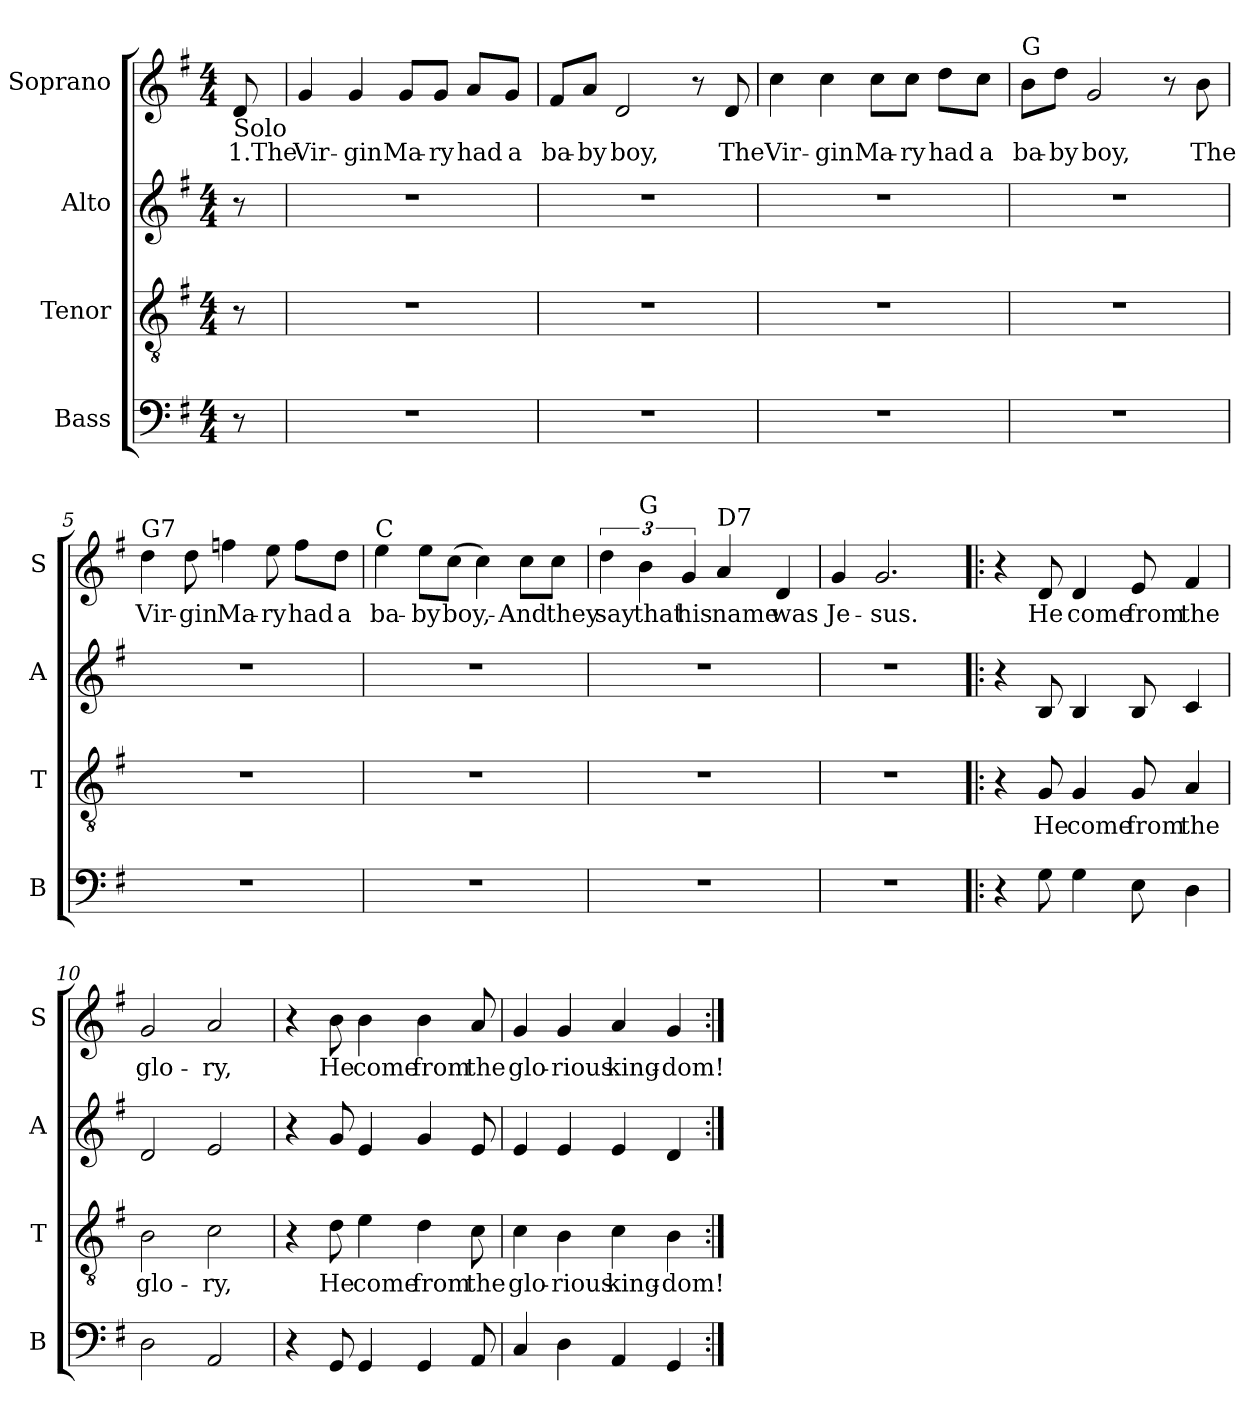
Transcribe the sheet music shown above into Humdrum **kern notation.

**kern	**kern	**text	**kern	**kern	**text
*part4	*part3	*part3	*part2	*part1	*part1
*staff4	*staff3	*staff3	*staff2	*staff1	*staff1
*I"Bass	*I"Tenor	*	*I"Alto	*I"Soprano	*
*I'B	*I'T	*	*I'A	*I'S	*
*clefF4	*clefGv2	*	*clefG2	*clefG2	*
*k[f#]	*k[f#]	*	*k[f#]	*k[f#]	*
*G:	*G:	*	*G:	*G:	*
*M4/4	*M4/4	*	*M4/4	*M4/4	*
*MM120	*MM120	*	*MM120	*MM120	*
=	=	=	=	=	=
!	!	!	!	!LO:TX:b:t=Solo	!
8r	8r	.	8r	8d/	1.The
=1	=1	=1	=1	=1	=1
1r	1r	.	1r	4g/	Vir-
.	.	.	.	4g/	-gin
.	.	.	.	8g/L	Ma-
.	.	.	.	8g/J	-ry
.	.	.	.	8a/L	had
.	.	.	.	8g/J	a
=2	=2	=2	=2	=2	=2
1r	1r	.	1r	8f#/L	ba-
.	.	.	.	8a/J	-by
.	.	.	.	2d/	boy,
.	.	.	.	8r	.
.	.	.	.	8d/	The
=3	=3	=3	=3	=3	=3
1r	1r	.	1r	4cc\	Vir-
.	.	.	.	4cc\	-gin
.	.	.	.	8cc\L	Ma-
.	.	.	.	8cc\J	-ry
.	.	.	.	8dd\L	had
.	.	.	.	8cc\J	a
!!LO:LB:g=z
=4	=4	=4	=4	=4	=4
!	!	!	!	!LO:TX:a:t=G	!
1r	1r	.	1r	8b\L	ba-
.	.	.	.	8dd\J	-by
.	.	.	.	2g/	boy,
.	.	.	.	8r	.
.	.	.	.	8b\	The
=5	=5	=5	=5	=5	=5
!	!	!	!	!LO:TX:a:t=G7	!
1r	1r	.	1r	4dd\	Vir-
.	.	.	.	8dd\	-gin
.	.	.	.	4ffn\	Ma-
.	.	.	.	8ee\	-ry
.	.	.	.	8ff\L	had
.	.	.	.	8dd\J	a
=6	=6	=6	=6	=6	=6
!	!	!	!	!LO:TX:a:t=C	!
1r	1r	.	1r	4ee\	ba-
.	.	.	.	8ee\L	-by
.	.	.	.	(8cc\J	boy,-
.	.	.	.	4cc\)	.
.	.	.	.	8cc\L	-And
.	.	.	.	8cc\J	they
=7	=7	=7	=7	=7	=7
1r	1r	.	1r	6dd\	say
!	!	!	!	!LO:TX:a:t=G	!
.	.	.	.	6b\	that
.	.	.	.	6g/	his
!	!	!	!	!LO:TX:a:t=D7	!
.	.	.	.	4a/	name
.	.	.	.	4d/	was
!!LO:PB:g=z
=8	=8	=8	=8	=8	=8
1r	1r	.	1r	4g/	Je-
.	.	.	.	2.g/	-sus.
=9!|:	=9!|:	=9!|:	=9!|:	=9!|:	=9!|:
4r	4r	.	4r	4r	.
8G\	8G/	He	8B/	8d/	He
4G\	4G/	come	4B/	4d/	come
8E\	8G/	from	8B/	8e/	from
4D\	4A/	the	4c/	4f#/	the
=10	=10	=10	=10	=10	=10
2D\	2B\	glo-	2d/	2g/	glo-
2AA/	2c\	-ry,	2e/	2a/	-ry,
=11	=11	=11	=11	=11	=11
4r	4r	.	4r	4r	.
8GG/	8d\	He	8g/	8b\	He
4GG/	4e\	come	4e/	4b\	come
4GG/	4d\	from	4g/	4b\	from
8AA/	8c\	the	8e/	8a/	the
!!LO:LB:g=z
=12	=12	=12	=12	=12	=12
4C/	4c\	glo-	4e/	4g/	glo-
4D\	4B\	-rious	4e/	4g/	-rious
4AA/	4c\	king-	4e/	4a/	king-
4GG/	4B\	-dom!	4d/	4g/	-dom!
=:|!	=:|!	=:|!	=:|!	=:|!	=:|!
*-	*-	*-	*-	*-	*-
